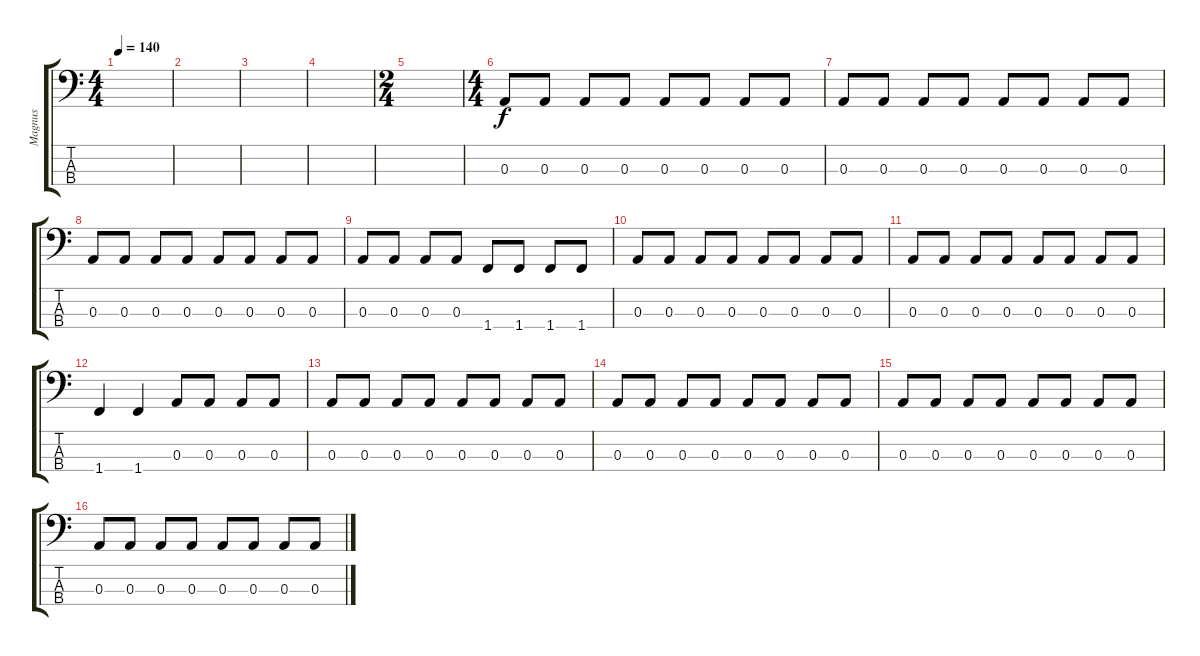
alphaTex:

\track ("Magnus" "Magnus") {instrument electricbassfinger}
\staff {score tabs}
\tuning (G2 D2 A1 E1) {hide}
\ts (4 4)
\tempo 140
\clef f4
\ks c
|
|
|
|
\ts (2 4)
|
\ts (4 4)
0.3.8 0.3.8 0.3.8 0.3.8 0.3.8 0.3.8 0.3.8 0.3.8 |
0.3.8 0.3.8 0.3.8 0.3.8 0.3.8 0.3.8 0.3.8 0.3.8 |
0.3.8 0.3.8 0.3.8 0.3.8 0.3.8 0.3.8 0.3.8 0.3.8 |
0.3.8 0.3.8 0.3.8 0.3.8 1.4.8 1.4.8 1.4.8 1.4.8 |
0.3.8 0.3.8 0.3.8 0.3.8 0.3.8 0.3.8 0.3.8 0.3.8 |
0.3.8 0.3.8 0.3.8 0.3.8 0.3.8 0.3.8 0.3.8 0.3.8 |
1.4.4 1.4.4 0.3.8 0.3.8 0.3.8 0.3.8 |
0.3.8 0.3.8 0.3.8 0.3.8 0.3.8 0.3.8 0.3.8 0.3.8 |
0.3.8 0.3.8 0.3.8 0.3.8 0.3.8 0.3.8 0.3.8 0.3.8 |
0.3.8 0.3.8 0.3.8 0.3.8 0.3.8 0.3.8 0.3.8 0.3.8 |
0.3.8 0.3.8 0.3.8 0.3.8 0.3.8 0.3.8 0.3.8 0.3.8
